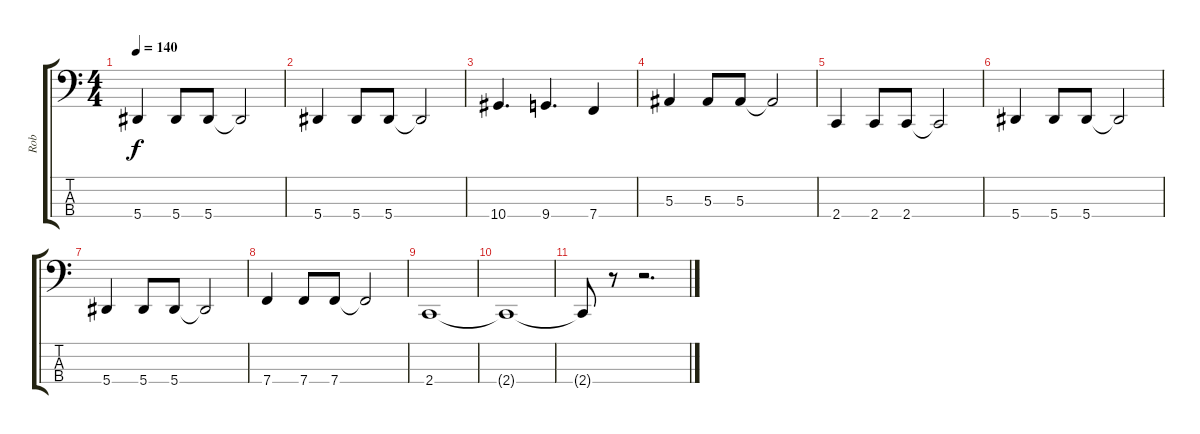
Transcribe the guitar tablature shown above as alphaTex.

\track ("Rob" "Rob") {instrument electricbassfinger}
\staff {score tabs}
\tuning (Eb2 Bb1 F1 Bb0) {hide}
\ts (4 4)
\tempo 140
\clef f4
\ks c
5.4.4{dy f} 5.4.8 5.4.8 5.4{t}.2 |
5.4.4 5.4.8 5.4.8 5.4{t}.2 |
10.4.4{d} 9.4.4{d} 7.4.4 |
5.3.4 5.3.8 5.3.8 5.3{t}.2 |
2.4.4 2.4.8 2.4.8 2.4{t}.2 |
5.4.4 5.4.8 5.4.8 5.4{t}.2 |
5.4.4 5.4.8 5.4.8 5.4{t}.2 |
7.4.4 7.4.8 7.4.8 7.4{t}.2 |
2.4.1 |
2.4{t}.1 |
2.4{t}.8 r.8 r.2{d}
